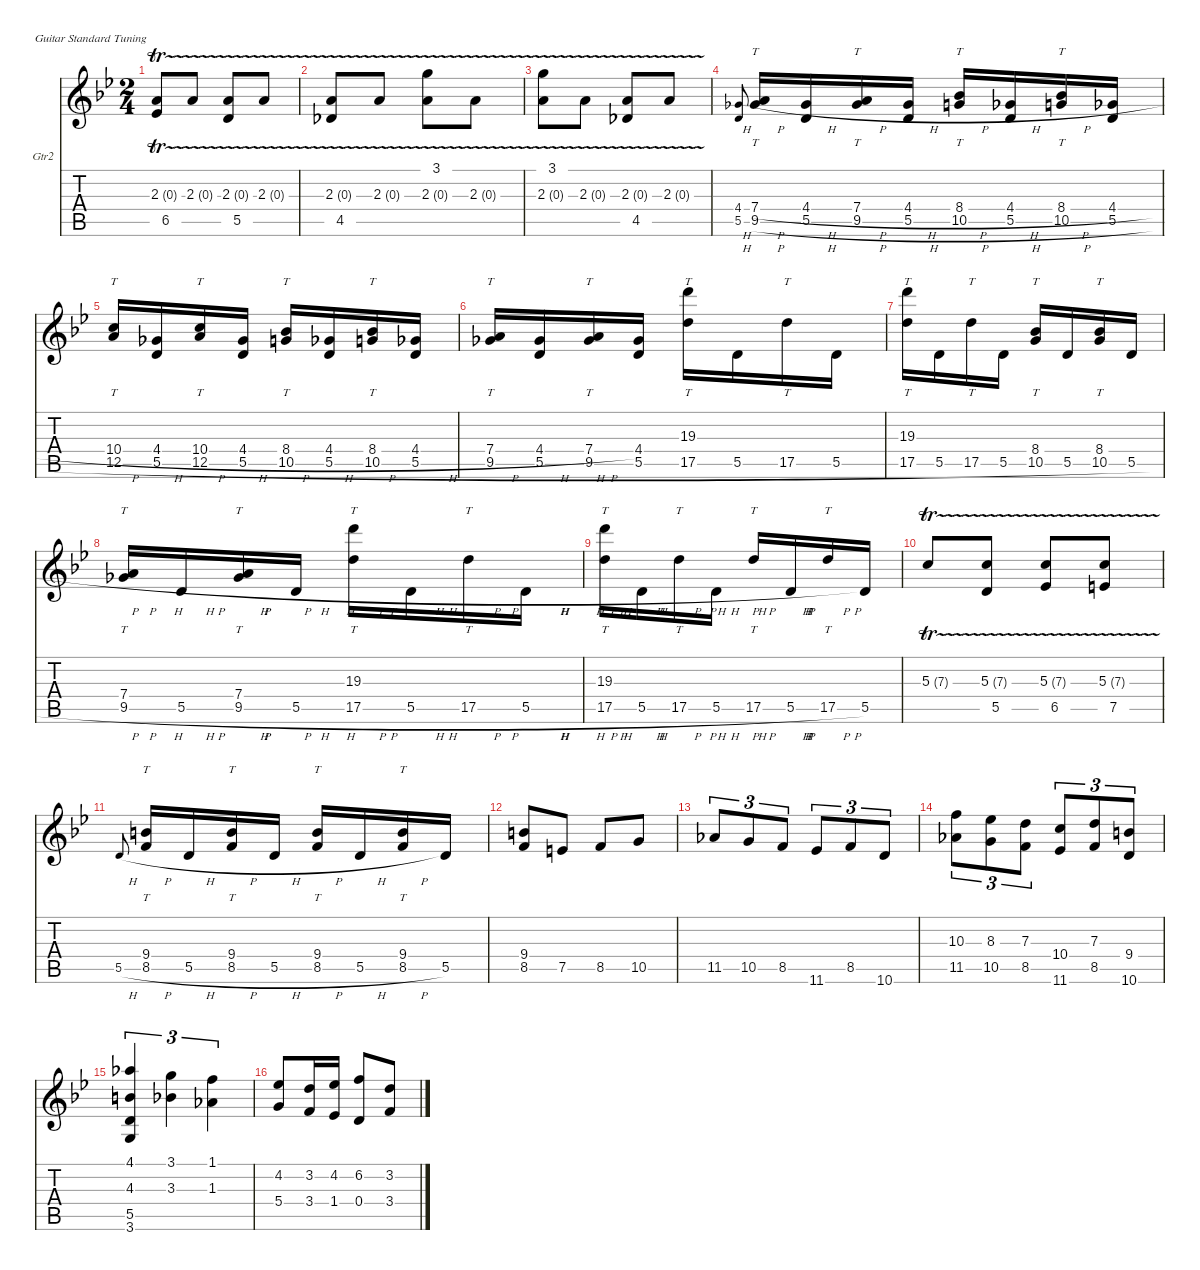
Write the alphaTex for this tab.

\defaultSystemsLayout 4
\hideDynamics
\bracketExtendMode nobrackets
\firstSystemTrackNameOrientation horizontal
\otherSystemsTrackNameOrientation horizontal
\track ("Electric Guitar 2" "Gtr2") {instrument distortionguitar}
\staff {score tabs}
\tuning (E4 B3 G3 D3 A2 E2)
\ts (2 4)
\tempo (150 hide)
\clef g2
\ks gminor
(2.3{tr (0 16)} 6.5).8{dy f} 2.3{tr (0 16)}.8 (2.3{tr (0 16)} 5.5).8 2.3{tr (0 16)}.8 |
(2.3{tr (0 16)} 4.5).8 2.3{tr (0 16)}.8 (2.3{tr (0 16)} 3.1).8 2.3{tr (0 16)}.8 |
(2.3{tr (0 16)} 3.1).8 2.3{tr (0 16)}.8 (2.3{tr (0 16)} 4.5).8 2.3{tr (0 16)}.8 |
(5.5{h} 4.4{h}).8{gr onbeat} (9.5{h} 7.4{h}).16{tt} (5.5{h} 4.4{h}).16 (9.5{h} 7.4{h}).16{tt} (5.5{h} 4.4{h}).16{beam split} (10.5{h} 8.4{h}).16{tt} (5.5{h} 4.4{h}).16 (10.5{h} 8.4{h}).16{tt} (5.5{h} 4.4{h}).16 |
(12.5{h} 10.4{h}).16{tt} (5.5{h} 4.4{h}).16 (12.5{h} 10.4{h}).16{tt} (5.5{h} 4.4{h}).16{beam split} (10.5{h} 8.4{h}).16{tt} (5.5{h} 4.4{h}).16 (10.5{h} 8.4{h}).16{tt} (5.5{h} 4.4{h}).16 |
(9.5{h} 7.4{h}).16{tt} (5.5{h} 4.4{h}).16 (9.5{h} 7.4{h}).16{tt} (5.5{h} 4.4).16{beam split} (17.5{h} 19.3).16{tt} 5.5{h}.16 17.5{h}.16{tt} 5.5{h}.16 |
(17.5{h} 19.3).16{tt} 5.5{h}.16 17.5{h}.16{tt} 5.5{h}.16{beam split} (10.5{h} 8.4).16{tt} 5.5{h}.16 (10.5{h} 8.4).16{tt} 5.5{h}.16 |
(9.5{h} 7.4).16{tt} 5.5{h}.16 (9.5{h} 7.4).16{tt} 5.5{h}.16{beam split} (17.5{h} 19.3).16{tt} 5.5{h}.16 17.5{h}.16{tt} 5.5{h}.16{beam split} |
(17.5{h} 19.3).16{tt} 5.5{h}.16 17.5{h}.16{tt} 5.5{h}.16{beam split} 17.5{h}.16{tt} 5.5{h}.16 17.5{h}.16{tt} 5.5.16{beam split} |
5.3{tr (7 16)}.8 (5.3{tr (7 16)} 5.5).8 (5.3{tr (7 16)} 6.5).8 (5.3{tr (7 16)} 7.5).8 |
5.5{h}.8{gr onbeat} (8.5{h} 9.4).16{tt} 5.5{h}.16 (8.5{h} 9.4).16{tt} 5.5{h}.16 (8.5{h} 9.4).16{tt} 5.5{h}.16 (8.5{h} 9.4).16{tt} 5.5.16 |
(9.4 8.5).8 7.5.8 8.5.8 10.5.8 |
11.5.8{tu (3 2)} 10.5.8{tu (3 2)} 8.5.8{tu (3 2)} 11.6.8{tu (3 2)} 8.5.8{tu (3 2)} 10.6.8{tu (3 2)} |
(11.5 10.3).8{tu (3 2)} (10.5 8.3).8{tu (3 2)} (8.5 7.3).8{tu (3 2)} (11.6 10.4).8{tu (3 2)} (8.5 7.3).8{tu (3 2)} (10.6 9.4).8{tu (3 2)} |
(3.6 5.5 4.1 4.3).4{tu (3 2)} (3.3 3.1).4{tu (3 2)} (1.3 1.1).4{tu (3 2)} |
(5.4 4.2).8 (3.4 3.2).16 (1.4 4.2).16{beam split} (0.4 6.2).8 (3.4 3.2).8
